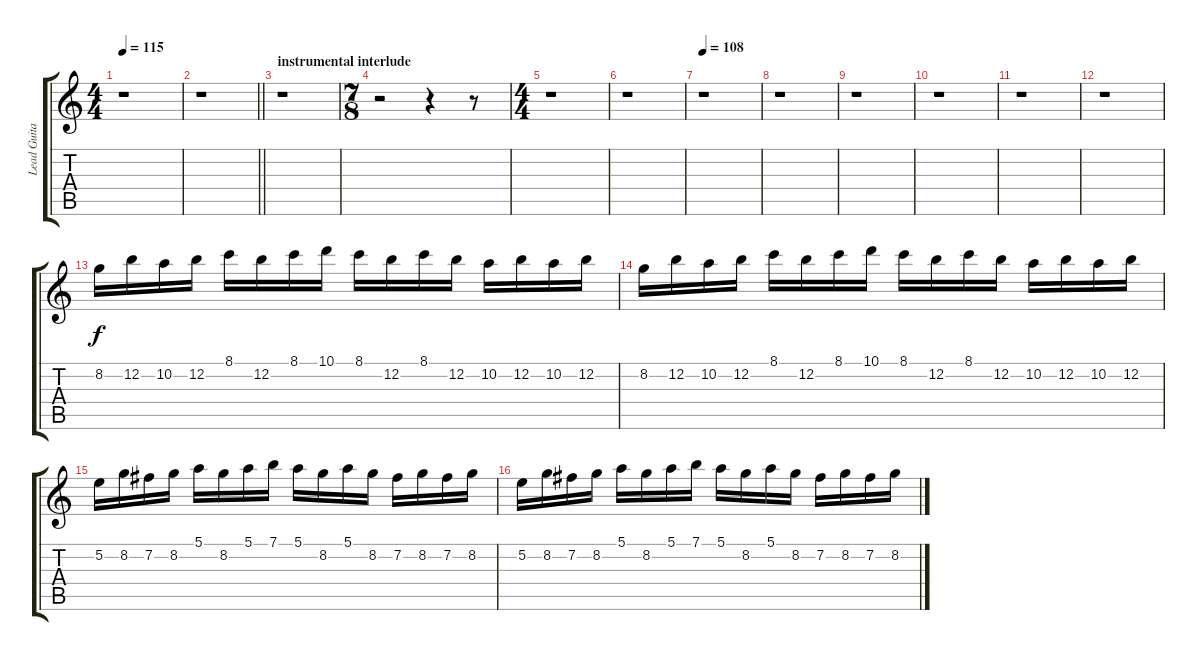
\track ("Lead Guitar" "Lead Guita") {instrument overdrivenguitar}
\staff {score tabs}
\tuning (E4 B3 G3 D3 A2 E2) {hide}
\ts (4 4)
\tempo 115
\clef g2
\ks c
r.1{dy f} |
\barLineRight lightlight
r.1 |
\section ("" "instrumental interlude")
r.1 |
\ts (7 8)
r.2 r.4 r.8 |
\ts (4 4)
r.1 |
r.1 |
\tempo 108
r.1 |
r.1 |
r.1 |
r.1 |
r.1 |
r.1 |
8.2.16{balance 16} 12.2.16 10.2.16 12.2.16 8.1.16 12.2.16 8.1.16 10.1.16 8.1.16 12.2.16 8.1.16 12.2.16 10.2.16 12.2.16 10.2.16 12.2.16 |
8.2.16 12.2.16 10.2.16 12.2.16 8.1.16 12.2.16 8.1.16 10.1.16 8.1.16 12.2.16 8.1.16 12.2.16 10.2.16 12.2.16 10.2.16 12.2.16 |
5.2.16 8.2.16 7.2.16 8.2.16 5.1.16 8.2.16 5.1.16 7.1.16 5.1.16 8.2.16 5.1.16 8.2.16 7.2.16 8.2.16 7.2.16 8.2.16 |
5.2.16 8.2.16 7.2.16 8.2.16 5.1.16 8.2.16 5.1.16 7.1.16 5.1.16 8.2.16 5.1.16 8.2.16 7.2.16 8.2.16 7.2.16 8.2.16
